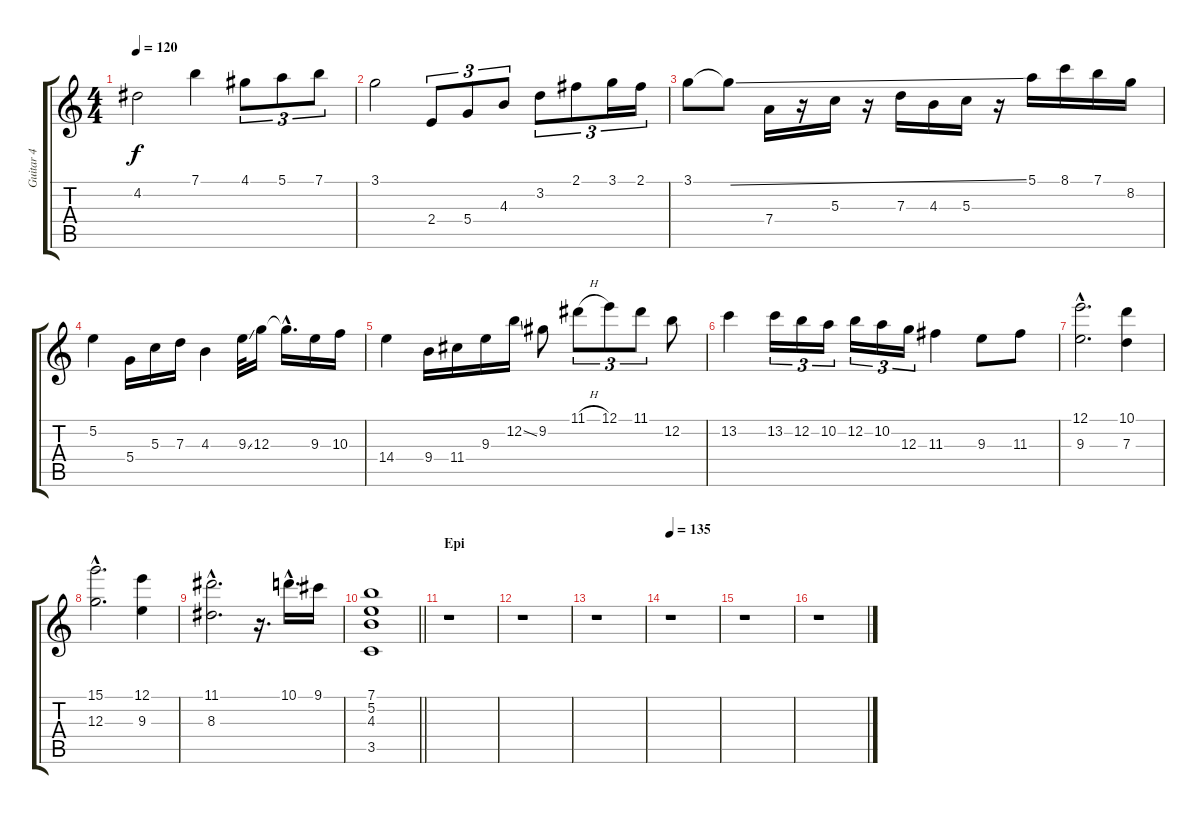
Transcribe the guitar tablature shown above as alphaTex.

\track ("Guitar 4" "Guitar 4") {instrument acousticguitarsteel}
\staff {score tabs}
\tuning (E4 B3 G3 D3 A2 E2) {hide}
\ts (4 4)
\tempo 120
\clef g2
\ks c
4.2.2{dy f} 7.1.4 4.1.8{tu (3 2)} 5.1.8{tu (3 2)} 7.1.8{tu (3 2)} |
3.1.2 2.4.8{tu (3 2)} 5.4.8{tu (3 2)} 4.3.8{tu (3 2)} 3.2.8{tu (3 2)} 2.1.8{tu (3 2)} 3.1.16{tu (3 2)} 2.1.16{tu (3 2)} |
3.1.8 3.1{ss t}.8 7.4.16 r.16 5.3.16 r.16 7.3.16 4.3.16 5.3.16 r.16 5.1.16 8.1.16 7.1.16 8.2.16 |
5.2.4 5.4.16 5.3.16 7.3.16 4.3.4 9.3{ss}.32 12.3.16 12.3{hac t}.16{d} 9.3.16 10.3.16 |
14.4.4 9.4.16 11.4.16 9.3.16 12.2{ss}.16 9.2.8 11.1{h}.8{tu (3 2)} 12.1.8{tu (3 2)} 11.1.8{tu (3 2)} 12.2.8 |
13.2.4 13.2.16{tu (3 2)} 12.2.16{tu (3 2)} 10.2.16{tu (3 2)} 12.2.16{tu (3 2)} 10.2.16{tu (3 2)} 12.3.16{tu (3 2)} 11.3.4 9.3.8 11.3.8 |
(12.1{hac} 9.3{hac}).2{d} (10.1 7.3).4 |
(15.1{hac} 12.3{hac}).2{d} (12.1 9.3).4 |
(11.1{hac} 8.3{hac}).2{d} r.16{d} 10.1{hac}.16{d} 9.1.16 |
\barLineRight lightlight
(7.1 5.2 4.3 3.5).1 |
\section ("" "Epi")
r.1 |
r.1 |
r.1 |
\tempo 135
r.1 |
r.1 |
r.1
